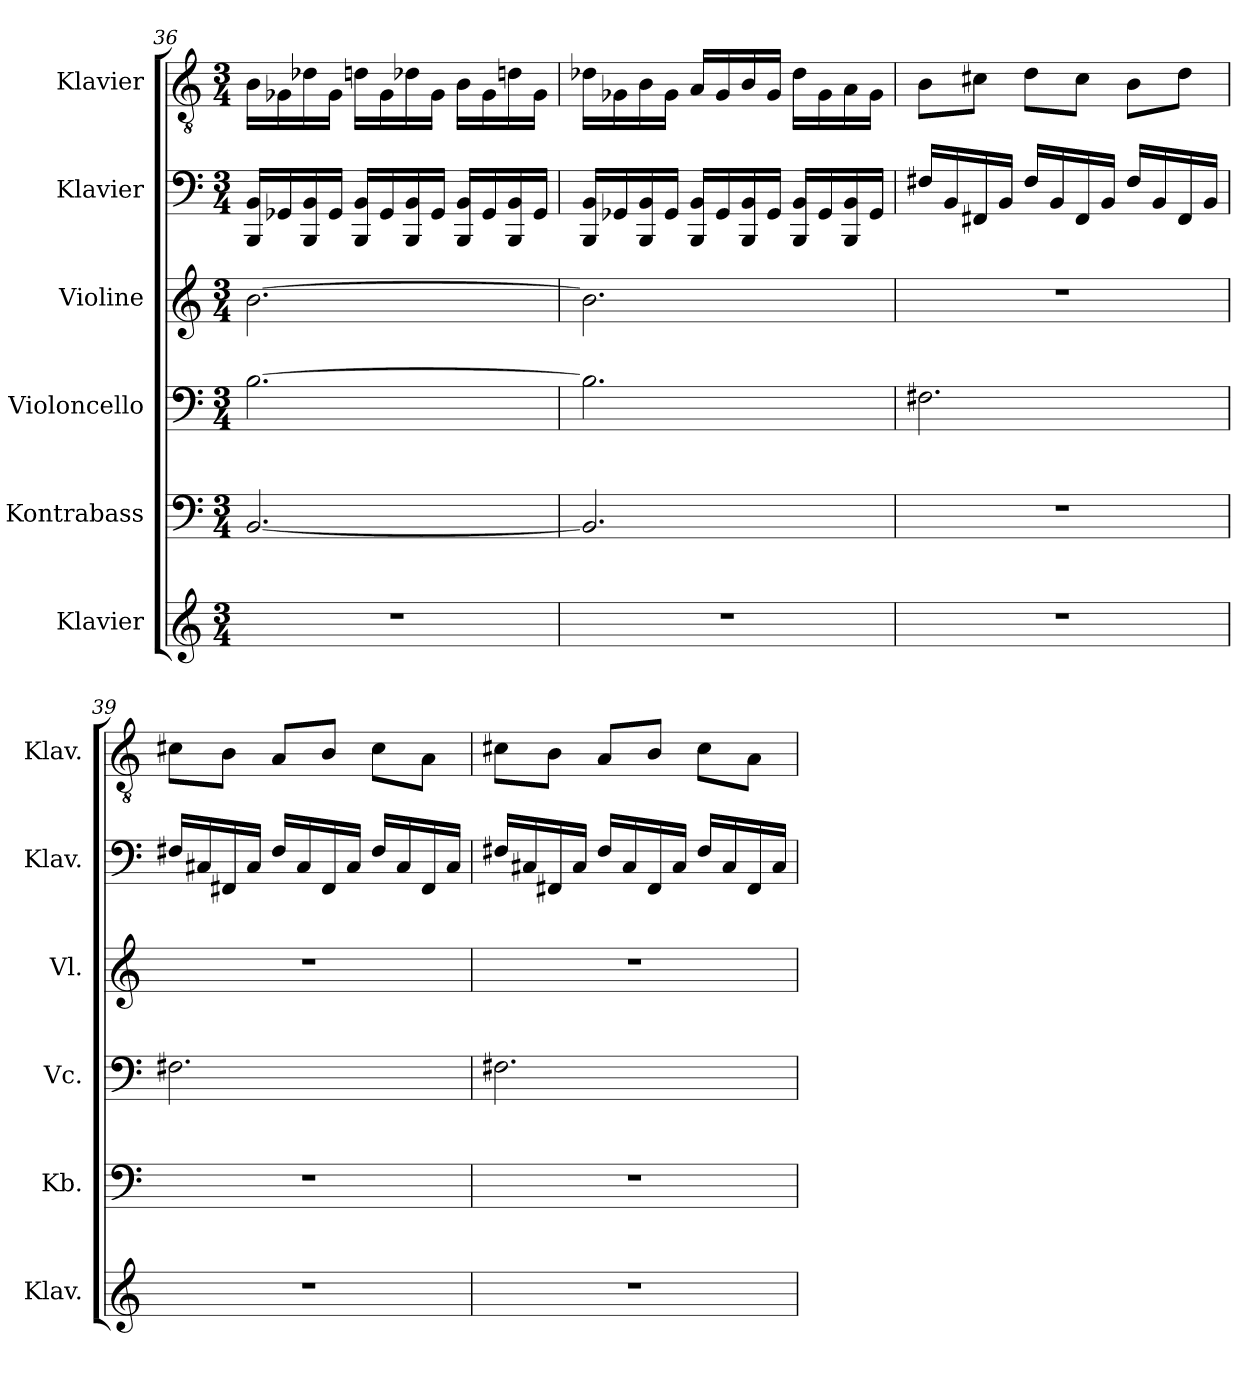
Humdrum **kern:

**kern	**kern	**kern	**kern	**kern	**kern
*part6	*part5	*part4	*part3	*part2	*part1
*staff6	*staff5	*staff4	*staff3	*staff2	*staff1
*I"Klavier	*I"Kontrabass	*I"Violoncello	*I"Violine	*I"Klavier	*I"Klavier
*I'Klav.	*I'Kb.	*I'Vc.	*I'Vl.	*I'Klav.	*I'Klav.
!!LO:LB:g=z
*clefG2	*clefF4	*clefF4	*clefG2	*clefF4	*clefGv2
*	*ITrd7c12	*	*	*	*
*k[]	*k[]	*k[]	*k[]	*k[]	*k[]
*M3/4	*M3/4	*M3/4	*M3/4	*M3/4	*M3/4
=36	=36	=36	=36	=36	=36
2.r	[2.BBB/	[2.B\	[2.b\	16BBB/ 16BB/LL	16B\LL
.	.	.	.	16GG-X/	16G-X\
.	.	.	.	16BBB/ 16BB/	16d-X\
.	.	.	.	16GG-/JJ	16G-\JJ
.	.	.	.	16BBB/ 16BB/LL	16dn\LL
.	.	.	.	16GG-/	16G-\
.	.	.	.	16BBB/ 16BB/	16d-X\
.	.	.	.	16GG-/JJ	16G-\JJ
.	.	.	.	16BBB/ 16BB/LL	16B\LL
.	.	.	.	16GG-/	16G-\
.	.	.	.	16BBB/ 16BB/	16dn\
.	.	.	.	16GG-/JJ	16G-\JJ
=37	=37	=37	=37	=37	=37
2.r	2.BBB/]	2.B\]	2.b\]	16BBB/ 16BB/LL	16d-X\LL
.	.	.	.	16GG-X/	16G-X\
.	.	.	.	16BBB/ 16BB/	16B\
.	.	.	.	16GG-/JJ	16G-\JJ
.	.	.	.	16BBB/ 16BB/LL	16A/LL
.	.	.	.	16GG-/	16G-/
.	.	.	.	16BBB/ 16BB/	16B/
.	.	.	.	16GG-/JJ	16G-/JJ
.	.	.	.	16BBB/ 16BB/LL	16d-\LL
.	.	.	.	16GG-/	16G-\
.	.	.	.	16BBB/ 16BB/	16A\
.	.	.	.	16GG-/JJ	16G-\JJ
=38	=38	=38	=38	=38	=38
2.r	2.r	2.F#X\	2.r	16F#X/LL	8B\L
.	.	.	.	16BB/	.
.	.	.	.	16FF#X/	8c#X\J
.	.	.	.	16BB/JJ	.
.	.	.	.	16F#/LL	8d\L
.	.	.	.	16BB/	.
.	.	.	.	16FF#/	8c#\J
.	.	.	.	16BB/JJ	.
.	.	.	.	16F#/LL	8B\L
.	.	.	.	16BB/	.
.	.	.	.	16FF#/	8d\J
.	.	.	.	16BB/JJ	.
!!LO:PB:g=z
=39	=39	=39	=39	=39	=39
2.r	2.r	2.F#X\	2.r	16F#X/LL	8c#X\L
.	.	.	.	16C#X/	.
.	.	.	.	16FF#X/	8B\J
.	.	.	.	16C#/JJ	.
.	.	.	.	16F#/LL	8A/L
.	.	.	.	16C#/	.
.	.	.	.	16FF#/	8B/J
.	.	.	.	16C#/JJ	.
.	.	.	.	16F#/LL	8c#\L
.	.	.	.	16C#/	.
.	.	.	.	16FF#/	8A\J
.	.	.	.	16C#/JJ	.
=40	=40	=40	=40	=40	=40
2.r	2.r	2.F#X\	2.r	16F#X/LL	8c#X\L
.	.	.	.	16C#X/	.
.	.	.	.	16FF#X/	8B\J
.	.	.	.	16C#/JJ	.
.	.	.	.	16F#/LL	8A/L
.	.	.	.	16C#/	.
.	.	.	.	16FF#/	8B/J
.	.	.	.	16C#/JJ	.
.	.	.	.	16F#/LL	8c#\L
.	.	.	.	16C#/	.
.	.	.	.	16FF#/	8A\J
.	.	.	.	16C#/JJ	.
=	=	=	=	=	=
*-	*-	*-	*-	*-	*-
